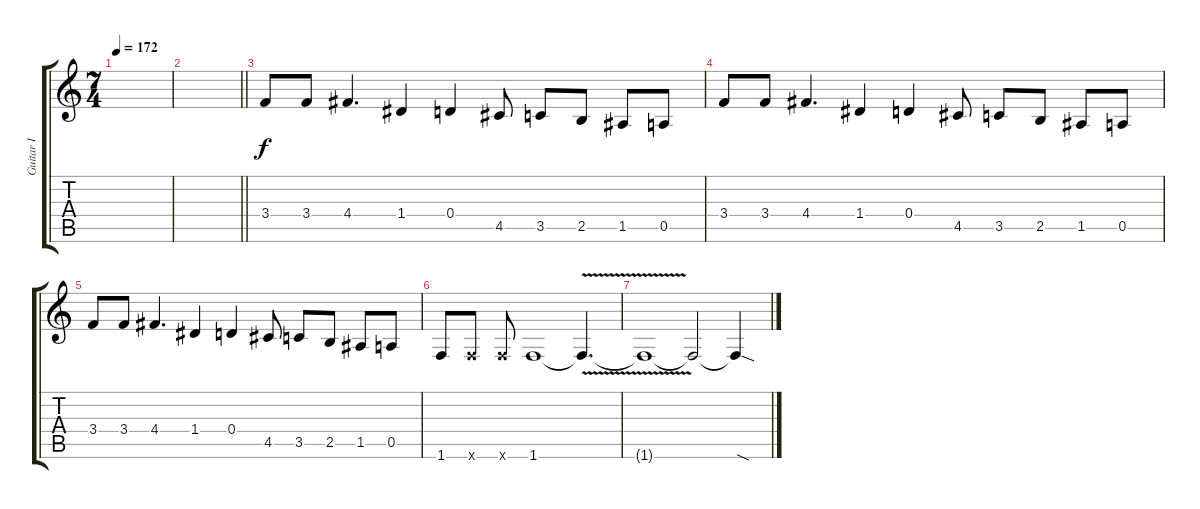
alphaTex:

\track ("Guitar I" "Guitar I") {instrument distortionguitar}
\staff {score tabs}
\tuning (E4 B3 G3 D3 A2 E2) {hide}
\ts (7 4)
\tempo 172
\clef g2
\ks c
|
\barLineRight lightlight
|
3.4.8{volume 14} 3.4.8 4.4.4{d} 1.4.4 0.4.4 4.5.8 3.5.8 2.5.8 1.5.8 0.5.8 |
3.4.8 3.4.8 4.4.4{d} 1.4.4 0.4.4 4.5.8 3.5.8 2.5.8 1.5.8 0.5.8 |
3.4.8 3.4.8 4.4.4{d} 1.4.4 0.4.4 4.5.8 3.5.8 2.5.8 1.5.8 0.5.8 |
1.6.8 1.6{x}.8 1.6{x}.8 1.6.1 1.6{v t}.4{d} |
1.6{t}.1 1.6{t}.2 1.6{sod t}.4
